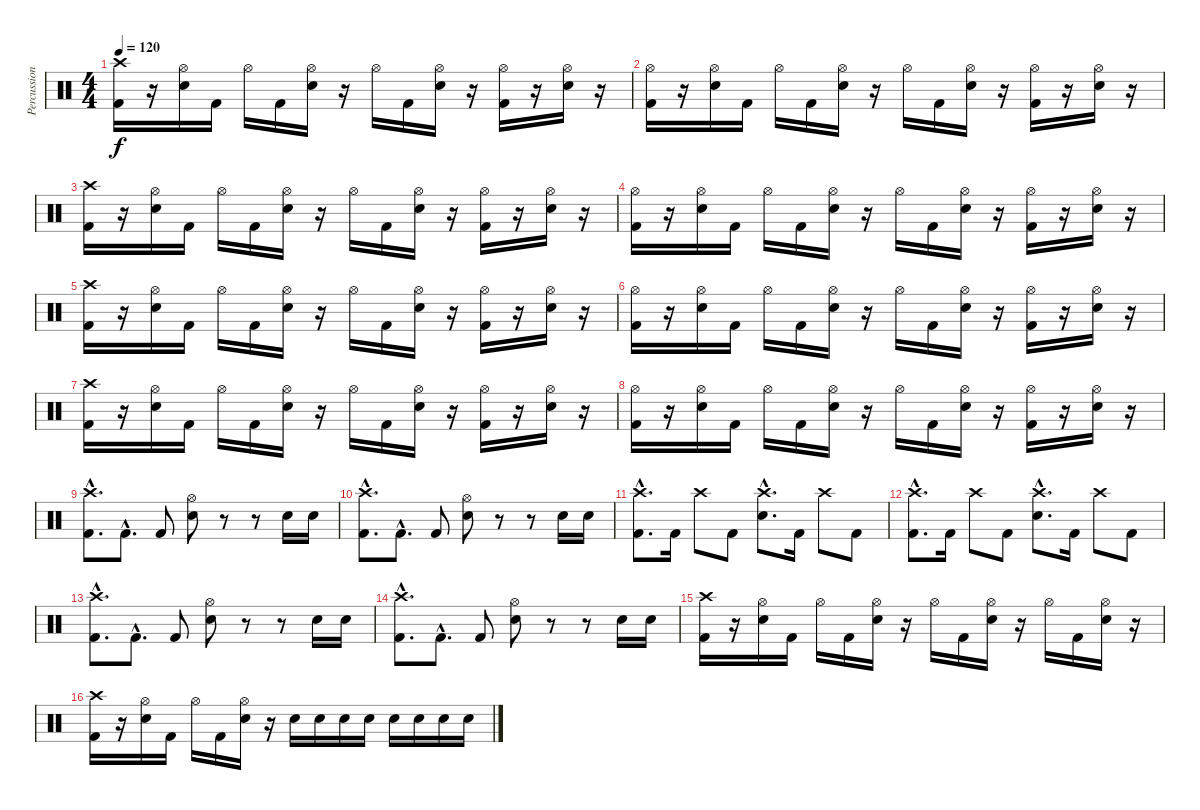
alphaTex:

\track ("Percussion" "Percussion") {instrument percussion}
\staff {score}
\articulation defaults
\ts (4 4)
\tempo 120
\clef neutral
\ks c
("Crash high (hit)" "Kick (hit) 2").16{dy f} r.16 ("Hi-Hat (open)" "Electric Snare (hit)").16 "Kick (hit) 2".16 "Hi-Hat (open)".16 "Kick (hit) 2".16 ("Hi-Hat (open)" "Electric Snare (hit)").16 r.16 "Hi-Hat (open)".16 "Kick (hit) 2".16 ("Hi-Hat (open)" "Electric Snare (hit)").16 r.16 ("Hi-Hat (open)" "Kick (hit) 2").16 r.16 ("Hi-Hat (open)" "Electric Snare (hit)").16 r.16 |
("Hi-Hat (open)" "Kick (hit) 2").16 r.16 ("Hi-Hat (open)" "Electric Snare (hit)").16 "Kick (hit) 2".16 "Hi-Hat (open)".16 "Kick (hit) 2".16 ("Hi-Hat (open)" "Electric Snare (hit)").16 r.16 "Hi-Hat (open)".16 "Kick (hit) 2".16 ("Hi-Hat (open)" "Electric Snare (hit)").16 r.16 ("Hi-Hat (open)" "Kick (hit) 2").16 r.16 ("Hi-Hat (open)" "Electric Snare (hit)").16 r.16 |
("Crash high (hit)" "Kick (hit) 2").16 r.16 ("Hi-Hat (open)" "Electric Snare (hit)").16 "Kick (hit) 2".16 "Hi-Hat (open)".16 "Kick (hit) 2".16 ("Hi-Hat (open)" "Electric Snare (hit)").16 r.16 "Hi-Hat (open)".16 "Kick (hit) 2".16 ("Hi-Hat (open)" "Electric Snare (hit)").16 r.16 ("Hi-Hat (open)" "Kick (hit) 2").16 r.16 ("Hi-Hat (open)" "Electric Snare (hit)").16 r.16 |
("Hi-Hat (open)" "Kick (hit) 2").16 r.16 ("Hi-Hat (open)" "Electric Snare (hit)").16 "Kick (hit) 2".16 "Hi-Hat (open)".16 "Kick (hit) 2".16 ("Hi-Hat (open)" "Electric Snare (hit)").16 r.16 "Hi-Hat (open)".16 "Kick (hit) 2".16 ("Hi-Hat (open)" "Electric Snare (hit)").16 r.16 ("Hi-Hat (open)" "Kick (hit) 2").16 r.16 ("Hi-Hat (open)" "Electric Snare (hit)").16 r.16 |
("Crash high (hit)" "Kick (hit) 2").16 r.16 ("Hi-Hat (open)" "Electric Snare (hit)").16 "Kick (hit) 2".16 "Hi-Hat (open)".16 "Kick (hit) 2".16 ("Hi-Hat (open)" "Electric Snare (hit)").16 r.16 "Hi-Hat (open)".16 "Kick (hit) 2".16 ("Hi-Hat (open)" "Electric Snare (hit)").16 r.16 ("Hi-Hat (open)" "Kick (hit) 2").16 r.16 ("Hi-Hat (open)" "Electric Snare (hit)").16 r.16 |
("Hi-Hat (open)" "Kick (hit) 2").16 r.16 ("Hi-Hat (open)" "Electric Snare (hit)").16 "Kick (hit) 2".16 "Hi-Hat (open)".16 "Kick (hit) 2".16 ("Hi-Hat (open)" "Electric Snare (hit)").16 r.16 "Hi-Hat (open)".16 "Kick (hit) 2".16 ("Hi-Hat (open)" "Electric Snare (hit)").16 r.16 ("Hi-Hat (open)" "Kick (hit) 2").16 r.16 ("Hi-Hat (open)" "Electric Snare (hit)").16 r.16 |
("Crash high (hit)" "Kick (hit) 2").16 r.16 ("Hi-Hat (open)" "Electric Snare (hit)").16 "Kick (hit) 2".16 "Hi-Hat (open)".16 "Kick (hit) 2".16 ("Hi-Hat (open)" "Electric Snare (hit)").16 r.16 "Hi-Hat (open)".16 "Kick (hit) 2".16 ("Hi-Hat (open)" "Electric Snare (hit)").16 r.16 ("Hi-Hat (open)" "Kick (hit) 2").16 r.16 ("Hi-Hat (open)" "Electric Snare (hit)").16 r.16 |
("Hi-Hat (open)" "Kick (hit) 2").16 r.16 ("Hi-Hat (open)" "Electric Snare (hit)").16 "Kick (hit) 2".16 "Hi-Hat (open)".16 "Kick (hit) 2".16 ("Hi-Hat (open)" "Electric Snare (hit)").16 r.16 "Hi-Hat (open)".16 "Kick (hit) 2".16 ("Hi-Hat (open)" "Electric Snare (hit)").16 r.16 ("Hi-Hat (open)" "Kick (hit) 2").16 r.16 ("Hi-Hat (open)" "Electric Snare (hit)").16 r.16 |
("Crash high (hit)"{hac} "Kick (hit) 2"{hac}).8{d} "Kick (hit) 2"{hac}.8{d} "Kick (hit) 2".8 ("Hi-Hat (open)" "Electric Snare (hit)").8 r.8 r.8 "Electric Snare (hit)".16 "Electric Snare (hit)".16 |
("Crash high (hit)"{hac} "Kick (hit) 2"{hac}).8{d} "Kick (hit) 2"{hac}.8{d} "Kick (hit) 2".8 ("Hi-Hat (open)" "Electric Snare (hit)").8 r.8 r.8 "Electric Snare (hit)".16 "Electric Snare (hit)".16 |
("Crash high (hit)"{hac} "Kick (hit) 2"{hac}).8{d} "Kick (hit) 2".16 "Crash high (hit)".8 "Kick (hit) 2".8 ("Crash high (hit)"{hac} "Electric Snare (hit)"{hac}).8{d} "Kick (hit) 2".16 "Crash high (hit)".8 "Kick (hit) 2".8 |
("Crash high (hit)"{hac} "Kick (hit) 2"{hac}).8{d} "Kick (hit) 2".16 "Crash high (hit)".8 "Kick (hit) 2".8 ("Crash high (hit)"{hac} "Electric Snare (hit)"{hac}).8{d} "Kick (hit) 2".16 "Crash high (hit)".8 "Kick (hit) 2".8 |
("Crash high (hit)"{hac} "Kick (hit) 2"{hac}).8{d} "Kick (hit) 2"{hac}.8{d} "Kick (hit) 2".8 ("Hi-Hat (open)" "Electric Snare (hit)").8 r.8 r.8 "Electric Snare (hit)".16 "Electric Snare (hit)".16 |
("Crash high (hit)"{hac} "Kick (hit) 2"{hac}).8{d} "Kick (hit) 2"{hac}.8{d} "Kick (hit) 2".8 ("Hi-Hat (open)" "Electric Snare (hit)").8 r.8 r.8 "Electric Snare (hit)".16 "Electric Snare (hit)".16 |
("Crash high (hit)" "Kick (hit) 2").16 r.16 ("Hi-Hat (open)" "Electric Snare (hit)").16 "Kick (hit) 2".16 "Hi-Hat (open)".16 "Kick (hit) 2".16 ("Hi-Hat (open)" "Electric Snare (hit)").16 r.16 "Hi-Hat (open)".16 "Kick (hit) 2".16 ("Hi-Hat (open)" "Electric Snare (hit)").16 r.16 "Hi-Hat (open)".16 "Kick (hit) 2".16 ("Hi-Hat (open)" "Electric Snare (hit)").16 r.16 |
("Crash high (hit)" "Kick (hit) 2").16 r.16 ("Hi-Hat (open)" "Electric Snare (hit)").16 "Kick (hit) 2".16 "Hi-Hat (open)".16 "Kick (hit) 2".16 ("Hi-Hat (open)" "Electric Snare (hit)").16 r.16 "Electric Snare (hit)".16 "Electric Snare (hit)".16 "Electric Snare (hit)".16 "Electric Snare (hit)".16 "Electric Snare (hit)".16 "Electric Snare (hit)".16 "Electric Snare (hit)".16 "Electric Snare (hit)".16
